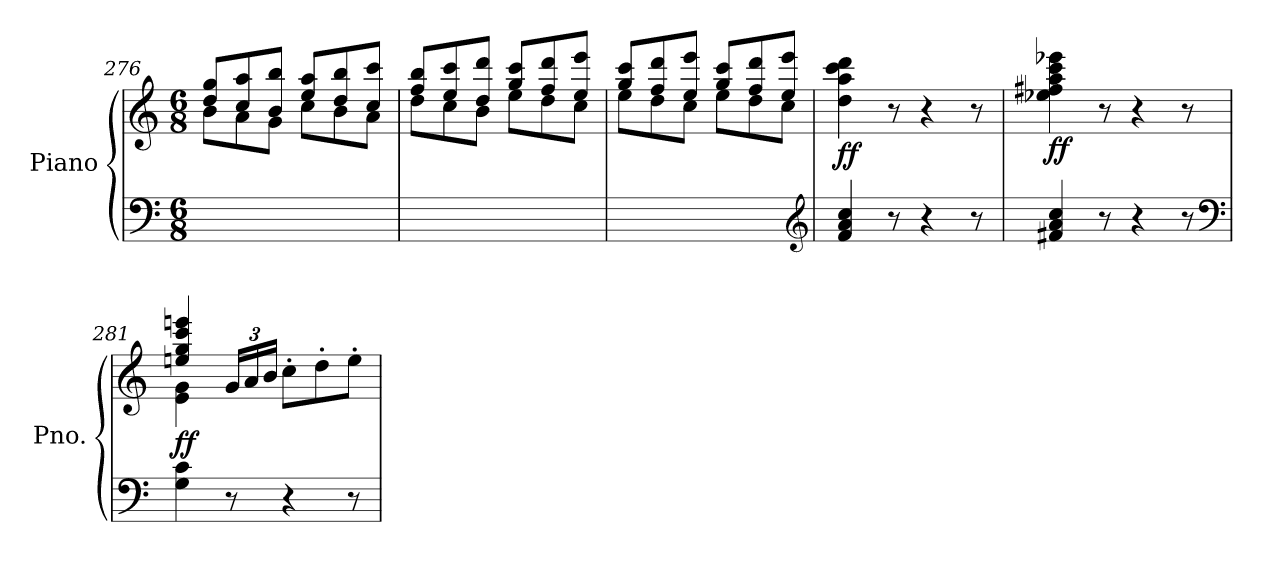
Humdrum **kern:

**kern	**kern	**dynam
*part1	*part1	*part1
*staff2	*staff1	*staff1/2
*I"Piano	*	*
*I'Pno.	*	*
!!LO:PB:g=z
*clefF4	*clefG2	*
*k[]	*k[]	*
*C:	*C:	*
*M6/8	*M6/8	*
=276	=276	=276
*	*^	*
2.ryy	8dd/ 8gg/L	8b\L	.
.	8cc/ 8aa/	8a\	.
.	8b/ 8bb/J	8g\J	.
.	8ee/ 8aa/L	8cc\L	.
.	8dd/ 8bb/	8b\	.
.	8cc/ 8ccc/J	8a\J	.
=277	=277	=277	=277
2.ryy	8ff/ 8bb/L	8dd\L	.
.	8ee/ 8ccc/	8cc\	.
.	8dd/ 8ddd/J	8b\J	.
.	8gg/ 8ccc/L	8ee\L	.
.	8ff/ 8ddd/	8dd\	.
.	8ee/ 8eee/J	8cc\J	.
=278	=278	=278	=278
2.ryy	8gg/ 8ccc/L	8ee\L	.
.	8ff/ 8ddd/	8dd\	.
.	8ee/ 8eee/J	8cc\J	.
.	8gg/ 8ccc/L	8ee\L	.
.	8ff/ 8ddd/	8dd\	.
.	8ee/ 8eee/J	8cc\J	.
*	*v	*v	*
*clefG2	*	*
=279	=279	=279
*	*^	*
!	!	!	!LO:DY:b
*	*v	*v	*
4f/ 4a/ 4cc/	4dd\ 4aa\ 4ccc\ 4ddd\	ff
8r	8r	.
4r	4r	.
8r	8r	.
=280	=280	=280
!	!	!LO:DY:b
4f#X/ 4a/ 4cc/	4ee-X\ 4ff#X\ 4aa\ 4ccc\ 4eee-X\	ff
8r	8r	.
4r	4r	.
8r	8r	.
*clefF4	*	*
!!LO:PB:g=z
=281	=281	=281
*	*^	*
!	!	!	!LO:DY:b
4G\ 4c\	4een/ 4gg/ 4ccc/ 4eeen/	4e\ 4g\	ff
*	*Xbrackettup	*	*
8r	24g/LL	2ryy	.
.	24a/	.	.
.	24b/JJ	.	.
4r	8cc'\L	.	.
.	8dd'\	.	.
8r	8ee'\J	.	.
*	*v	*v	*
=	=	=
*-	*-	*-
